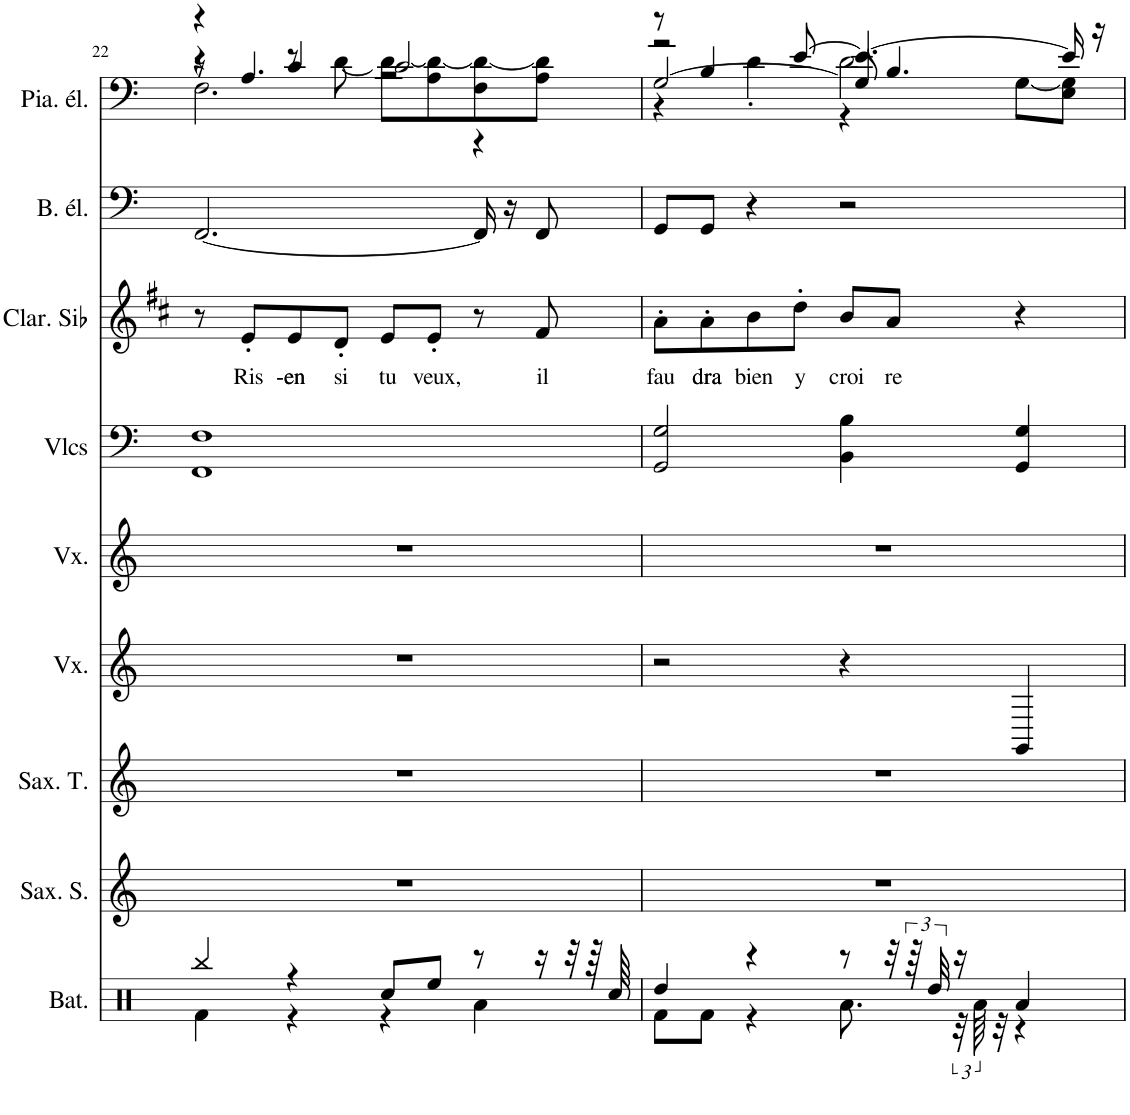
**kern	**kern	**kern	**kern	**kern	**kern	**kern	**text	**kern	**kern
*part9	*part8	*part7	*part6	*part5	*part4	*part3	*part3	*part2	*part1
*staff9	*staff8	*staff7	*staff6	*staff5	*staff4	*staff3	*staff3	*staff2	*staff1
*I"Batterie	*I"Saxophone Soprano	*I"Saxophone Ténor	*I"Voix	*I"Voix, MIDI	*I"Violoncelles, MIDI	*I"Clarinette en Sib	*	*I"Basse électrique à 5 cordes, MIDI	*I"Piano électrique, MIDI
*I'Bat.	*I'Sax. S.	*I'Sax. T.	*I'Vx.	*I'Vx.	*I'Vlcs	*I'Clar. Sib	*	*I'B. él.	*I'Pia. él.
!!LO:PB:g=z
*clefX	*clefG2	*clefG2	*clefG2	*clefG2	*clefF4	*clefG2	*	*clefF4	*clefG2
*	*Trd1c2	*Trd8c14	*	*	*	*Trd1c2	*	*Trd7c12	*
*k[]	*k[]	*k[]	*k[]	*k[]	*k[]	*k[f#c#]	*	*k[]	*k[]
*M4/4	*M4/4	*M4/4	*M4/4	*M4/4	*M4/4	*M4/4	*	*M4/4	*M4/4
=22	=22	=22	=22	=22	=22	=22	=22	=22	=22
*^	*	*	*	*	*	*	*	*	*^
*	*	*	*	*	*	*	*	*	*	*	*^
*	*	*	*	*	*	*	*	*	*	*	*	*^
4Rbb/	4Rf\	1r	1r	1r	1r	1FF 1F	8r	.	[2.FF/	4r	4r	8r	2.F\
!	!	!	!	!	!	!	!	!LO:LY:b	!	!	!	!	!
.	.	.	.	.	.	.	8e'/L	Ris	.	.	.	4.A/	.
!	!	!	!	!	!	!	!	!LO:LY:b	!	!	!	!	!
4r	4r	.	.	.	.	.	8e/	-en	.	4c/	8r	.	.
!	!	!	!	!	!	!	!	!LO:LY:b	!	!	!	!	!
.	.	.	.	.	.	.	8d'/J	si	.	.	[8d\	.	.
!	!	!	!	!	!	!	!	!LO:LY:b	!	!	!	!	!
8Rcc/L	4r	.	.	.	.	.	8e/L	tu	.	2c/	8d\L_	2r	.
!	!	!	!	!	!	!	!	!LO:LY:b	!	!	!	!	!
8Ree/J	.	.	.	.	.	.	8e'/J	veux,	.	.	8A\ 8d\_	.	.
8r	4Ra\	.	.	.	.	.	8r	.	16FF/]	.	8F\ 8d\_	.	4r
.	.	.	.	.	.	.	.	.	16r	.	.	.	.
!	!	!	!	!	!	!	!	!LO:LY:b	!	!	!	!	!
16r	.	.	.	.	.	.	8f#/	il	8FF/	.	8A\ 8d\]J	.	.
32r	.	.	.	.	.	.	.	.	.	.	.	.	.
64r	.	.	.	.	.	.	.	.	.	.	.	.	.
64Rcc/	.	.	.	.	.	.	.	.	.	.	.	.	.
=23	=23	=23	=23	=23	=23	=23	=23	=23	=23	=23	=23	=23	=23
!	!	!	!	!	!	!	!	!LO:LY:b	!	!	!	!	!
4Rdd/	8Rf\L	1r	1r	2r	1r	2GG/ 2G/	8a'\L	fau	8GG/L	8r	2r	[2G/	4r
!	!	!	!	!	!	!	!	!LO:LY:b	!	!	!	!	!
.	8Rf\J	.	.	.	.	.	8a'\	dra	8GG/J	4B/	.	.	.
!	!	!	!	!	!	!	!	!LO:LY:b	!	!	!	!	!
4r	4r	.	.	.	.	.	8b\	bien	4r	.	.	.	4d'\
!	!	!	!	!	!	!	!	!LO:LY:b	!	!	!	!	!
.	.	.	.	.	.	.	8dd'\J	y	.	[8e/	.	.	.
!	!	!	!	!	!	!	!	!LO:LY:b	!	!	!	!	!
8r	8.Ra\	.	.	4r	.	4BB\ 4B\	8b/L	croi	2r	4.e/_	2d\	8G/]	4r
!	!	!	!	!	!	!	!	!LO:LY:b	!	!	!	!	!
32r	.	.	.	.	.	.	8a/J	re	.	.	.	4.B/	.
96r	.	.	.	.	.	.	.	.	.	.	.	.	.
48Rdd/	.	.	.	.	.	.	.	.	.	.	.	.	.
16r	48r	.	.	.	.	.	.	.	.	.	.	.	.
.	96Ra\	.	.	.	.	.	.	.	.	.	.	.	.
.	32r	.	.	.	.	.	.	.	.	.	.	.	.
4Ra/	4r	.	.	4GG/	.	4GG/ 4G/	4r	.	.	.	.	.	[8G\L
.	.	.	.	.	.	.	.	.	.	16e/]	.	.	8E\ 8G\]J
.	.	.	.	.	.	.	.	.	.	16r	.	.	.
*v	*v	*	*	*	*	*	*	*	*	*v	*v	*v	*v
=	=	=	=	=	=	=	=	=	=
*-	*-	*-	*-	*-	*-	*-	*-	*-	*-
